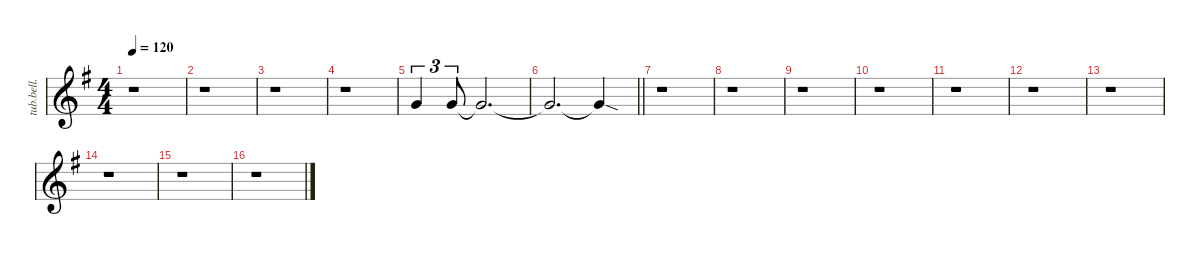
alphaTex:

\defaultSystemsLayout 4
\hideDynamics
\bracketExtendMode nobrackets
\otherSystemsTrackNameOrientation horizontal
\track ("Extras" "tub.bell.") {defaultSystemsLayout 16 instrument tubularbells}
\staff {score}
\tuning (E4 B3 G3 D3 A2 E2)
\ts (4 4)
\tempo 120
\clef g2
\ks g
r.1{dy f} |
r.1 |
r.1 |
r.1 |
3.1{acc forcenatural}.4{tu (3 2) instrument synthvoice} 3.1{acc forcenatural}.8{tu (3 2)} 3.1{t acc forcenatural}.2{d} |
\barLineRight lightlight
3.1{t acc forcenatural}.2{d} 3.1{sod t acc forcenatural}.4 |
r.1 |
r.1 |
r.1 |
r.1 |
r.1 |
r.1 |
r.1 |
r.1 |
r.1 |
r.1
